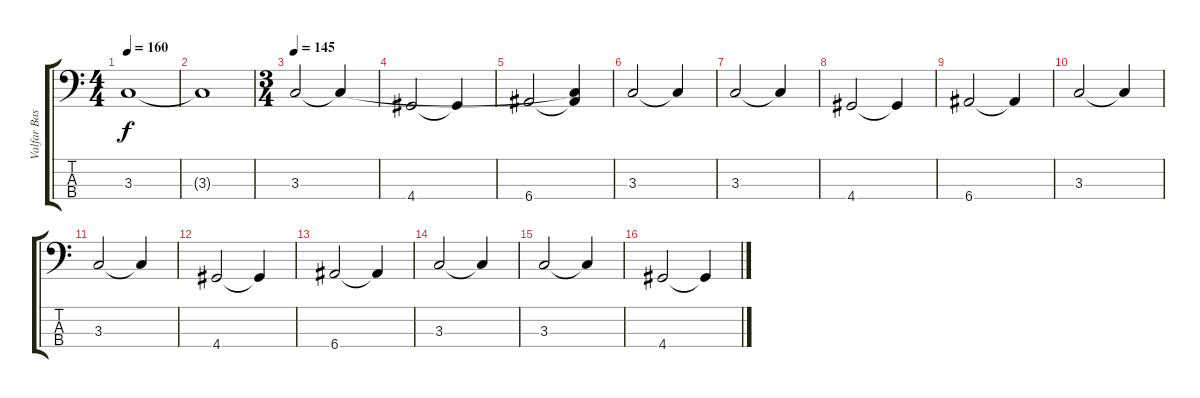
\track ("Valfar Bass" "Valfar Bas") {instrument electricbasspick}
\staff {score tabs}
\tuning (G2 D2 A1 E1) {hide}
\ts (4 4)
\tempo 160
\clef f4
\ks c
3.3.1{dy f} |
3.3{t}.1 |
\ts (3 4)
\tempo 145
3.3.2 3.3{t}.4 |
4.4.2 4.4{t}.4 |
6.4.2 (3.3{t} 6.4{t}).4 |
3.3.2 3.3{t}.4 |
3.3.2 3.3{t}.4 |
4.4.2 4.4{t}.4 |
6.4.2 6.4{t}.4 |
3.3.2 3.3{t}.4 |
3.3.2 3.3{t}.4 |
4.4.2 4.4{t}.4 |
6.4.2 6.4{t}.4 |
3.3.2 3.3{t}.4 |
3.3.2 3.3{t}.4 |
4.4.2 4.4{t}.4
